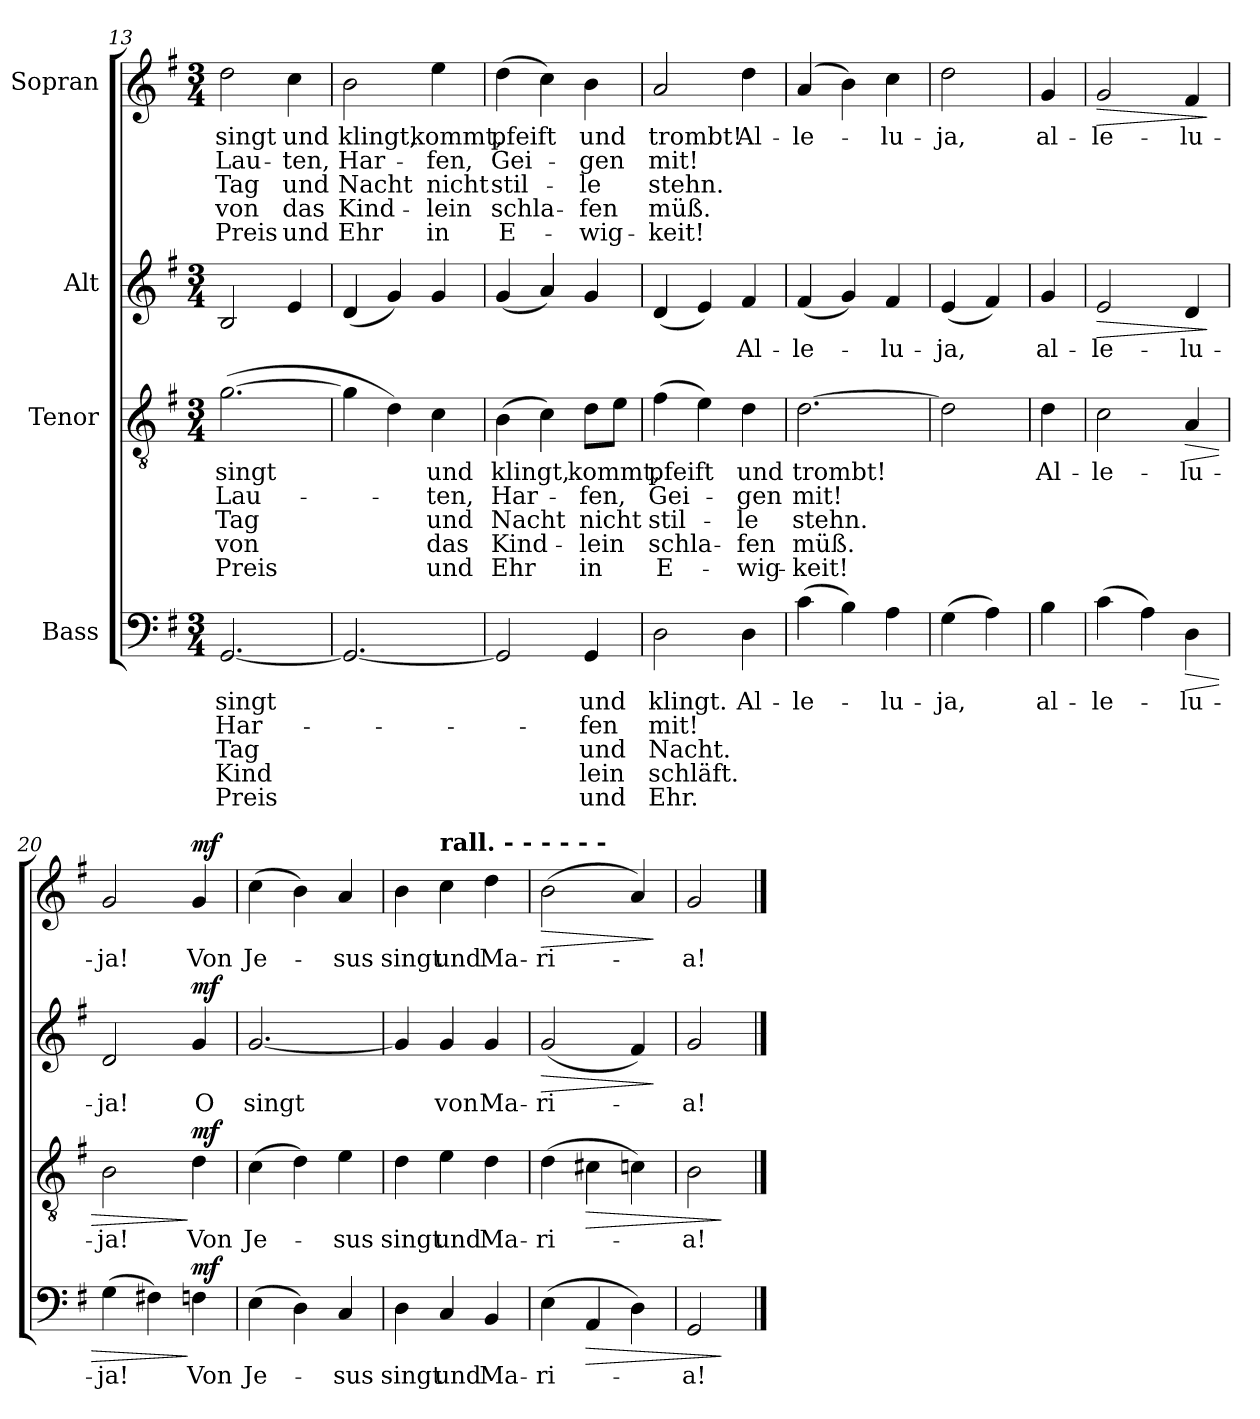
**kern	**text	**text	**text	**text	**text	**dynam	**kern	**text	**text	**text	**text	**text	**dynam	**kern	**text	**dynam	**kern	**text	**text	**text	**text	**text	**dynam
*part4	*part4	*part4	*part4	*part4	*part4	*part4	*part3	*part3	*part3	*part3	*part3	*part3	*part3	*part2	*part2	*part2	*part1	*part1	*part1	*part1	*part1	*part1	*part1
*staff4	*staff4	*staff4	*staff4	*staff4	*staff4	*staff4	*staff3	*staff3	*staff3	*staff3	*staff3	*staff3	*staff3	*staff2	*staff2	*staff2	*staff1	*staff1	*staff1	*staff1	*staff1	*staff1	*staff1
*I"Bass	*	*	*	*	*	*	*I"Tenor	*	*	*	*	*	*	*I"Alt	*	*	*I"Sopran	*	*	*	*	*	*
*clefF4	*	*	*	*	*	*	*clefGv2	*	*	*	*	*	*	*clefG2	*	*	*clefG2	*	*	*	*	*	*
*k[f#]	*	*	*	*	*	*	*k[f#]	*	*	*	*	*	*	*k[f#]	*	*	*k[f#]	*	*	*	*	*	*
*M3/4	*	*	*	*	*	*	*M3/4	*	*	*	*	*	*	*M3/4	*	*	*M3/4	*	*	*	*	*	*
=13	=13	=13	=13	=13	=13	=13	=13	=13	=13	=13	=13	=13	=13	=13	=13	=13	=13	=13	=13	=13	=13	=13	=13
!	!LO:LY:b	!LO:LY:b	!LO:LY:b	!LO:LY:b	!LO:LY:b	!	!	!LO:LY:b	!LO:LY:b	!LO:LY:b	!LO:LY:b	!LO:LY:b	!	!	!	!	!	!LO:LY:b	!LO:LY:b	!LO:LY:b	!LO:LY:b	!LO:LY:b	!
[2.GG/	singt	Har-	Tag	-Kind	Preis	.	([2.g\	singt	Lau-	Tag	-von	Preis	.	2B/	.	.	2dd\	singt	Lau-	Tag	-von	Preis	.
!	!	!	!	!	!	!	!	!	!	!	!	!	!	!	!	!	!	!LO:LY:b	!LO:LY:b	!LO:LY:b	!LO:LY:b	!LO:LY:b	!
.	.	.	.	.	.	.	.	.	.	.	.	.	.	4e/	.	.	4cc\	und	-ten,	und	das	und	.
=14	=14	=14	=14	=14	=14	=14	=14	=14	=14	=14	=14	=14	=14	=14	=14	=14	=14	=14	=14	=14	=14	=14	=14
!	!	!	!	!	!	!	!	!	!	!	!	!	!	!	!	!	!	!LO:LY:b	!LO:LY:b	!LO:LY:b	!LO:LY:b	!LO:LY:b	!
2.GG/_	.	.	.	.	.	.	4g\]	.	.	.	.	.	.	(4d/	.	.	2b\	klingt,	Har-	Nacht	Kind-	Ehr	.
.	.	.	.	.	.	.	4d\)	.	.	.	.	.	.	4g/)	.	.	.	.	.	.	.	.	.
!	!	!	!	!	!	!	!	!LO:LY:b	!LO:LY:b	!LO:LY:b	!LO:LY:b	!LO:LY:b	!	!	!	!	!	!LO:LY:b	!LO:LY:b	!LO:LY:b	!LO:LY:b	!LO:LY:b	!
.	.	.	.	.	.	.	4c\	und	-ten,	und	das	und	.	4g/	.	.	4ee\	kommt,	-fen,	nicht	-lein	in	.
=15	=15	=15	=15	=15	=15	=15	=15	=15	=15	=15	=15	=15	=15	=15	=15	=15	=15	=15	=15	=15	=15	=15	=15
!	!	!	!	!	!	!	!	!LO:LY:b	!LO:LY:b	!LO:LY:b	!LO:LY:b	!LO:LY:b	!	!	!	!	!	!LO:LY:b	!LO:LY:b	!LO:LY:b	!LO:LY:b	!LO:LY:b	!
2GG/]	.	.	.	.	.	.	(4B\	klingt,	Har-	Nacht	Kind-	Ehr	.	(4g/	.	.	(4dd\	pfeift	Gei-	stil-	schla-	E-	.
.	.	.	.	.	.	.	4c\)	.	.	.	.	.	.	4a/)	.	.	4cc\)	.	.	.	.	.	.
!	!LO:LY:b	!LO:LY:b	!LO:LY:b	!LO:LY:b	!LO:LY:b	!	!	!LO:LY:b	!LO:LY:b	!LO:LY:b	!LO:LY:b	!LO:LY:b	!	!	!	!	!	!LO:LY:b	!LO:LY:b	!LO:LY:b	!LO:LY:b	!LO:LY:b	!
4GG/	und	-fen	und	lein	und	.	8d\L	kommt,	-fen,	nicht	-lein	in	.	4g/	.	.	4b\	und	-gen	-le	-fen	-wig-	.
.	.	.	.	.	.	.	8e\J	.	.	.	.	.	.	.	.	.	.	.	.	.	.	.	.
=16	=16	=16	=16	=16	=16	=16	=16	=16	=16	=16	=16	=16	=16	=16	=16	=16	=16	=16	=16	=16	=16	=16	=16
!	!LO:LY:b	!LO:LY:b	!LO:LY:b	!LO:LY:b	!LO:LY:b	!	!	!LO:LY:b	!LO:LY:b	!LO:LY:b	!LO:LY:b	!LO:LY:b	!	!	!	!	!	!LO:LY:b	!LO:LY:b	!LO:LY:b	!LO:LY:b	!LO:LY:b	!
2D\	klingt.	mit!	Nacht.	schläft.	Ehr.	.	(4f#\	pfeift	Gei-	stil-	schla-	E-	.	(4d/	.	.	2a/	trombt!	mit!	stehn.	müß.	-keit!	.
.	.	.	.	.	.	.	4e\)	.	.	.	.	.	.	4e/)	.	.	.	.	.	.	.	.	.
!	!LO:LY:b	!	!	!	!	!	!	!LO:LY:b	!LO:LY:b	!LO:LY:b	!LO:LY:b	!LO:LY:b	!	!	!LO:LY:b	!	!	!LO:LY:b	!	!	!	!	!
4D\	Al-	.	.	.	.	.	4d\	und	-gen	-le	-fen	-wig-	.	4f#/	Al-	.	4dd\	Al-	.	.	.	.	.
=17	=17	=17	=17	=17	=17	=17	=17	=17	=17	=17	=17	=17	=17	=17	=17	=17	=17	=17	=17	=17	=17	=17	=17
!	!LO:LY:b	!	!	!	!	!	!	!LO:LY:b	!LO:LY:b	!LO:LY:b	!LO:LY:b	!LO:LY:b	!	!	!LO:LY:b	!	!	!LO:LY:b	!	!	!	!	!
(4c\	-le-	.	.	.	.	.	[2.d\	trombt!	mit!	stehn.	müß.	-keit!	.	(4f#/	-le-	.	(4a/	-le-	.	.	.	.	.
4B\)	.	.	.	.	.	.	.	.	.	.	.	.	.	4g/)	.	.	4b\)	.	.	.	.	.	.
!	!LO:LY:b	!	!	!	!	!	!	!	!	!	!	!	!	!	!LO:LY:b	!	!	!LO:LY:b	!	!	!	!	!
4A\	-lu-	.	.	.	.	.	.	.	.	.	.	.	.	4f#/	-lu-	.	4cc\	-lu-	.	.	.	.	.
=18	=18	=18	=18	=18	=18	=18	=18	=18	=18	=18	=18	=18	=18	=18	=18	=18	=18	=18	=18	=18	=18	=18	=18
!	!LO:LY:b	!	!	!	!	!	!	!	!	!	!	!	!	!	!LO:LY:b	!	!	!LO:LY:b	!	!	!	!	!
(4G\	-ja,	.	.	.	.	.	2d\]	.	.	.	.	.	.	(4e/	-ja,	.	2dd\	-ja,	.	.	.	.	.
4A\)	.	.	.	.	.	.	.	.	.	.	.	.	.	4f#/)	.	.	.	.	.	.	.	.	.
!!LO:LB:g=z
=18X2	=18X2	=18X2	=18X2	=18X2	=18X2	=18X2	=18X2	=18X2	=18X2	=18X2	=18X2	=18X2	=18X2	=18X2	=18X2	=18X2	=18X2	=18X2	=18X2	=18X2	=18X2	=18X2	=18X2
!	!LO:LY:b	!	!	!	!	!	!	!LO:LY:b	!	!	!	!	!	!	!LO:LY:b	!	!	!LO:LY:b	!	!	!	!	!
4B\	al-	.	.	.	.	.	4d\	Al-	.	.	.	.	.	4g/	al-	.	4g/	al-	.	.	.	.	.
=19	=19	=19	=19	=19	=19	=19	=19	=19	=19	=19	=19	=19	=19	=19	=19	=19	=19	=19	=19	=19	=19	=19	=19
!	!LO:LY:b	!	!	!	!	!	!	!LO:LY:b	!	!	!	!	!	!	!LO:LY:b	!LO:HP:b	!	!LO:LY:b	!	!	!	!	!LO:HP:b
(4c\	-le-	.	.	.	.	.	2c\	-le-	.	.	.	.	.	2e/	-le-	>	2g/	-le-	.	.	.	.	>
4A\)	.	.	.	.	.	.	.	.	.	.	.	.	.	.	.	.	.	.	.	.	.	.	.
!	!LO:LY:b	!	!	!	!	!LO:HP:b	!	!LO:LY:b	!	!	!	!	!LO:HP:b	!	!LO:LY:b	!	!	!LO:LY:b	!	!	!	!	!
4D\	-lu-	.	.	.	.	>	4A/	-lu-	.	.	.	.	>	4d/	-lu-	.	4f#/	-lu-	.	.	.	.	.
.	.	.	.	.	.	.	.	.	.	.	.	.	.	.	.	]	.	.	.	.	.	.	]
=20	=20	=20	=20	=20	=20	=20	=20	=20	=20	=20	=20	=20	=20	=20	=20	=20	=20	=20	=20	=20	=20	=20	=20
!	!LO:LY:b	!	!	!	!	!	!	!LO:LY:b	!	!	!	!	!	!	!LO:LY:b	!	!	!LO:LY:b	!	!	!	!	!
(4G\	-ja!	.	.	.	.	.	2B\	-ja!	.	.	.	.	.	2d/	-ja!	.	2g/	-ja!	.	.	.	.	.
4F#X\)	.	.	.	.	.	.	.	.	.	.	.	.	.	.	.	.	.	.	.	.	.	.	.
!	!LO:LY:b	!	!	!	!	!LO:DY:n=1:a	!	!LO:LY:b	!	!	!	!	!LO:DY:n=1:a	!	!LO:LY:b	!LO:DY:a	!	!LO:LY:b	!	!	!	!	!LO:DY:a
4Fn\	Von	.	.	.	.	] mf	4d\	Von	.	.	.	.	] mf	4g/	O	mf	4g/	Von	.	.	.	.	mf
=21	=21	=21	=21	=21	=21	=21	=21	=21	=21	=21	=21	=21	=21	=21	=21	=21	=21	=21	=21	=21	=21	=21	=21
!	!LO:LY:b	!	!	!	!	!	!	!LO:LY:b	!	!	!	!	!	!	!LO:LY:b	!	!	!LO:LY:b	!	!	!	!	!
(4E\	Je-	.	.	.	.	.	(4c\	Je-	.	.	.	.	.	[2.g/	singt	.	(4cc\	Je-	.	.	.	.	.
4D\)	.	.	.	.	.	.	4d\)	.	.	.	.	.	.	.	.	.	4b\)	.	.	.	.	.	.
!	!LO:LY:b	!	!	!	!	!	!	!LO:LY:b	!	!	!	!	!	!	!	!	!	!LO:LY:b	!	!	!	!	!
4C/	-sus	.	.	.	.	.	4e\	-sus	.	.	.	.	.	.	.	.	4a/	-sus	.	.	.	.	.
=22	=22	=22	=22	=22	=22	=22	=22	=22	=22	=22	=22	=22	=22	=22	=22	=22	=22	=22	=22	=22	=22	=22	=22
!	!LO:LY:b	!	!	!	!	!	!	!LO:LY:b	!	!	!	!	!	!	!	!	!	!LO:LY:b	!	!	!	!	!
4D\	singt	.	.	.	.	.	4d\	singt	.	.	.	.	.	4g/]	.	.	4b\	singt	.	.	.	.	.
!	!	!	!	!	!	!	!	!	!	!	!	!	!	!	!	!	!LO:TX:a:B:t=rall.  -      -      -      -      -     -	!	!	!	!	!	!
!	!LO:LY:b	!	!	!	!	!	!	!LO:LY:b	!	!	!	!	!	!	!LO:LY:b	!	!	!LO:LY:b	!	!	!	!	!
4C/	und	.	.	.	.	.	4e\	und	.	.	.	.	.	4g/	von	.	4cc\	und	.	.	.	.	.
!	!LO:LY:b	!	!	!	!	!	!	!LO:LY:b	!	!	!	!	!	!	!LO:LY:b	!	!	!LO:LY:b	!	!	!	!	!
4BB/	Ma-	.	.	.	.	.	4d\	Ma-	.	.	.	.	.	4g/	Ma-	.	4dd\	Ma-	.	.	.	.	.
=23	=23	=23	=23	=23	=23	=23	=23	=23	=23	=23	=23	=23	=23	=23	=23	=23	=23	=23	=23	=23	=23	=23	=23
!	!LO:LY:b	!	!	!	!	!	!	!LO:LY:b	!	!	!	!	!	!	!LO:LY:b	!LO:HP:b	!	!LO:LY:b	!	!	!	!	!LO:HP:b
(4E\	-ri-	.	.	.	.	.	(4d\	-ri-	.	.	.	.	.	(2g/	-ri-	>	(2b\	-ri-	.	.	.	.	>
!	!	!	!	!	!	!LO:HP:b	!	!	!	!	!	!	!LO:HP:b	!	!	!	!	!	!	!	!	!	!
4AA/	.	.	.	.	.	>	4c#X\	.	.	.	.	.	>	.	.	.	.	.	.	.	.	.	.
4D\)	.	.	.	.	.	.	4cn\)	.	.	.	.	.	.	4f#/)	.	.	4a/)	.	.	.	.	.	.
.	.	.	.	.	.	.	.	.	.	.	.	.	.	.	.	]	.	.	.	.	.	.	]
=24	=24	=24	=24	=24	=24	=24	=24	=24	=24	=24	=24	=24	=24	=24	=24	=24	=24	=24	=24	=24	=24	=24	=24
!	!LO:LY:b	!	!	!	!	!	!	!LO:LY:b	!	!	!	!	!	!	!LO:LY:b	!	!	!LO:LY:b	!	!	!	!	!
2GG/	-a!	.	.	.	.	.	2B\	-a!	.	.	.	.	.	2g/	-a!	.	2g/	-a!	.	.	.	.	.
.	.	.	.	.	.	]	.	.	.	.	.	.	]	.	.	.	.	.	.	.	.	.	.
==	==	==	==	==	==	==	==	==	==	==	==	==	==	==	==	==	==	==	==	==	==	==	==
*-	*-	*-	*-	*-	*-	*-	*-	*-	*-	*-	*-	*-	*-	*-	*-	*-	*-	*-	*-	*-	*-	*-	*-
